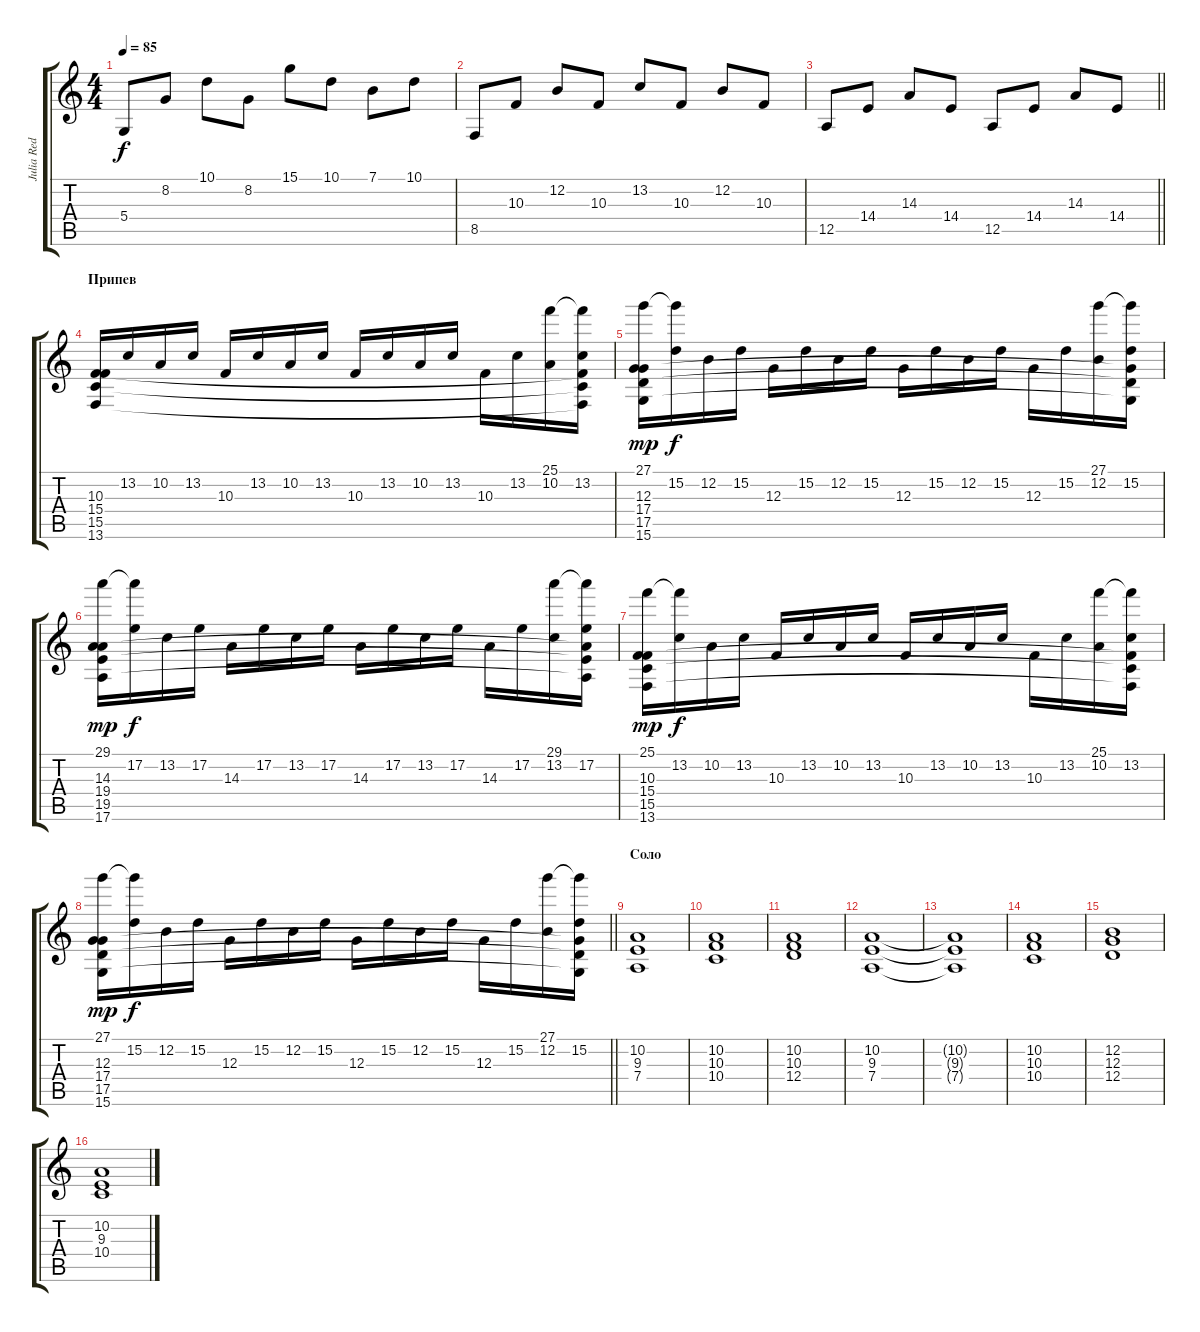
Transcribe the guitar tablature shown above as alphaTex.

\track ("Julia Red" "Julia Red") {instrument pizzicatostrings}
\staff {score tabs}
\tuning (E4 B3 G3 D3 A2 E2) {hide}
\ts (4 4)
\tempo 85
\clef g2
\ks c
5.4.8{dy f} 8.2.8 10.1.8 8.2.8 15.1.8 10.1.8 7.1.8 10.1.8 |
8.5.8 10.3.8 12.2.8 10.3.8 13.2.8 10.3.8 12.2.8 10.3.8 |
\barLineRight lightlight
12.5.8 14.4.8 14.3.8 14.4.8 12.5.8 14.4.8 14.3.8 14.4.8 |
\section ("" "Припев")
(10.3 15.4 15.5 13.6).16{instrument synthstrings1} 13.2.16 10.2.16 13.2.16 10.3.16 13.2.16 10.2.16 13.2.16 10.3.16 13.2.16 10.2.16 13.2.16 10.3.16 13.2.16 (25.1 10.2).16 (25.1{t} 13.2 15.4{t} 15.5{t} 13.6{t}).16 |
(27.1 12.3 17.4 17.5 15.6).16{dy mp} (27.1{t} 15.2).16{dy f} 12.2.16 15.2.16 12.3.16 15.2.16 12.2.16 15.2.16 12.3.16 15.2.16 12.2.16 15.2.16 12.3.16 15.2.16 (27.1 12.2).16 (27.1{t} 15.2 17.4{t} 17.5{t} 15.6{t}).16 |
(29.1 14.3 19.4 19.5 17.6).16{dy mp} (29.1{t} 17.2).16{dy f} 13.2.16 17.2.16 14.3.16 17.2.16 13.2.16 17.2.16 14.3.16 17.2.16 13.2.16 17.2.16 14.3.16 17.2.16 (29.1 13.2).16 (29.1{t} 17.2 19.4{t} 19.5{t} 17.6{t}).16 |
(25.1 10.3 15.4 15.5 13.6).16{dy mp} (25.1{t} 13.2).16{dy f} 10.2.16 13.2.16 10.3.16 13.2.16 10.2.16 13.2.16 10.3.16 13.2.16 10.2.16 13.2.16 10.3.16 13.2.16 (25.1 10.2).16 (25.1{t} 13.2 15.4{t} 15.5{t} 13.6{t}).16 |
\barLineRight lightlight
(27.1 12.3 17.4 17.5 15.6).16{dy mp} (27.1{t} 15.2).16{dy f} 12.2.16 15.2.16 12.3.16 15.2.16 12.2.16 15.2.16 12.3.16 15.2.16 12.2.16 15.2.16 12.3.16 15.2.16 (27.1 12.2).16 (27.1{t} 15.2 17.4{t} 17.5{t} 15.6{t}).16 |
\section ("" "Соло")
(10.2 9.3 7.4).1 |
(10.2 10.3 10.4).1 |
(10.2 10.3 12.4).1 |
(10.2 9.3 7.4).1 |
(10.2{t} 9.3{t} 7.4{t}).1 |
(10.2 10.3 10.4).1 |
(12.2 12.3 12.4).1 |
(10.2 9.3 10.4).1
